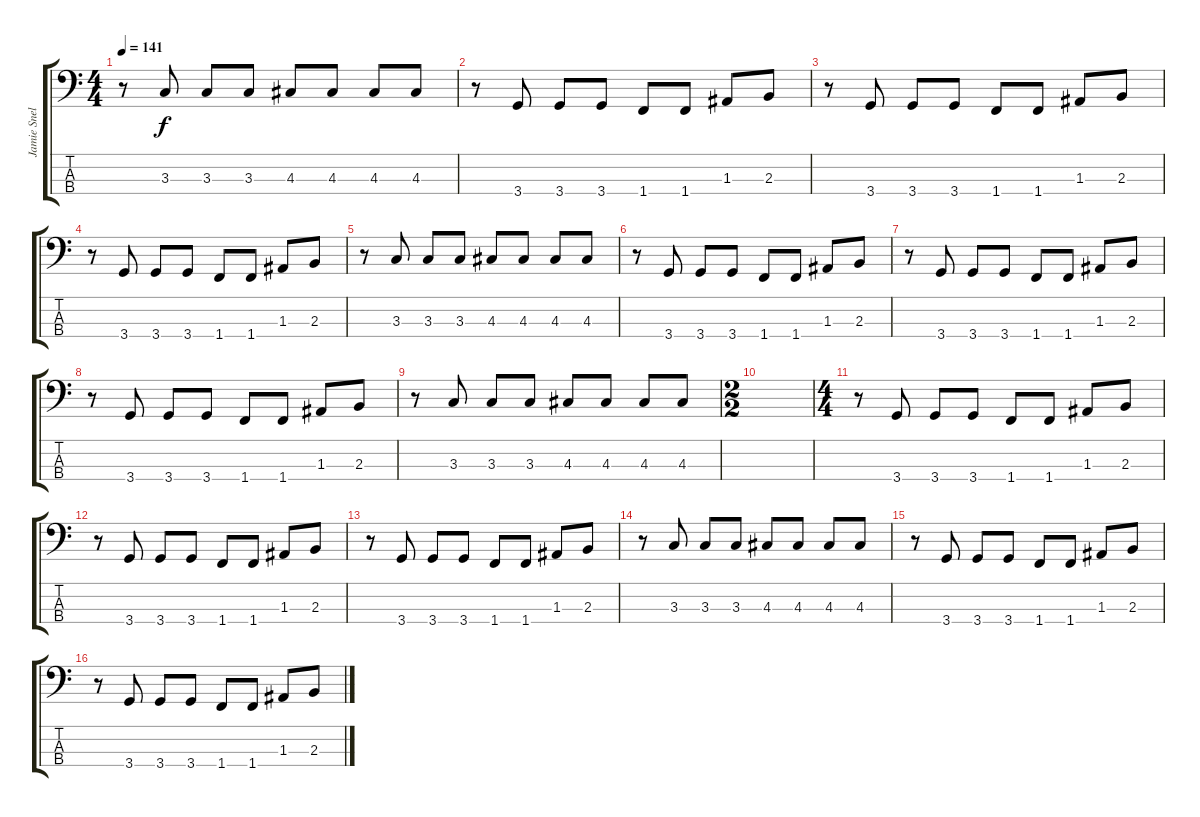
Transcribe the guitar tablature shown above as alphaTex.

\track ("Jamie Snell (Bass)" "Jamie Snel") {instrument electricbasspick}
\staff {score tabs}
\tuning (G2 D2 A1 E1) {hide}
\ts (4 4)
\tempo 141
\clef f4
\ks c
r.8{dy f} 3.3.8 3.3.8 3.3.8 4.3.8 4.3.8 4.3.8 4.3.8 |
r.8 3.4.8 3.4.8 3.4.8 1.4.8 1.4.8 1.3.8 2.3.8 |
r.8 3.4.8 3.4.8 3.4.8 1.4.8 1.4.8 1.3.8 2.3.8 |
r.8 3.4.8 3.4.8 3.4.8 1.4.8 1.4.8 1.3.8 2.3.8 |
r.8 3.3.8 3.3.8 3.3.8 4.3.8 4.3.8 4.3.8 4.3.8 |
r.8 3.4.8 3.4.8 3.4.8 1.4.8 1.4.8 1.3.8 2.3.8 |
r.8 3.4.8 3.4.8 3.4.8 1.4.8 1.4.8 1.3.8 2.3.8 |
r.8 3.4.8 3.4.8 3.4.8 1.4.8 1.4.8 1.3.8 2.3.8 |
r.8 3.3.8 3.3.8 3.3.8 4.3.8 4.3.8 4.3.8 4.3.8 |
\ts (2 2)
|
\ts (4 4)
r.8 3.4.8 3.4.8 3.4.8 1.4.8 1.4.8 1.3.8 2.3.8 |
r.8 3.4.8 3.4.8 3.4.8 1.4.8 1.4.8 1.3.8 2.3.8 |
r.8 3.4.8 3.4.8 3.4.8 1.4.8 1.4.8 1.3.8 2.3.8 |
r.8 3.3.8 3.3.8 3.3.8 4.3.8 4.3.8 4.3.8 4.3.8 |
r.8 3.4.8 3.4.8 3.4.8 1.4.8 1.4.8 1.3.8 2.3.8 |
r.8 3.4.8 3.4.8 3.4.8 1.4.8 1.4.8 1.3.8 2.3.8
